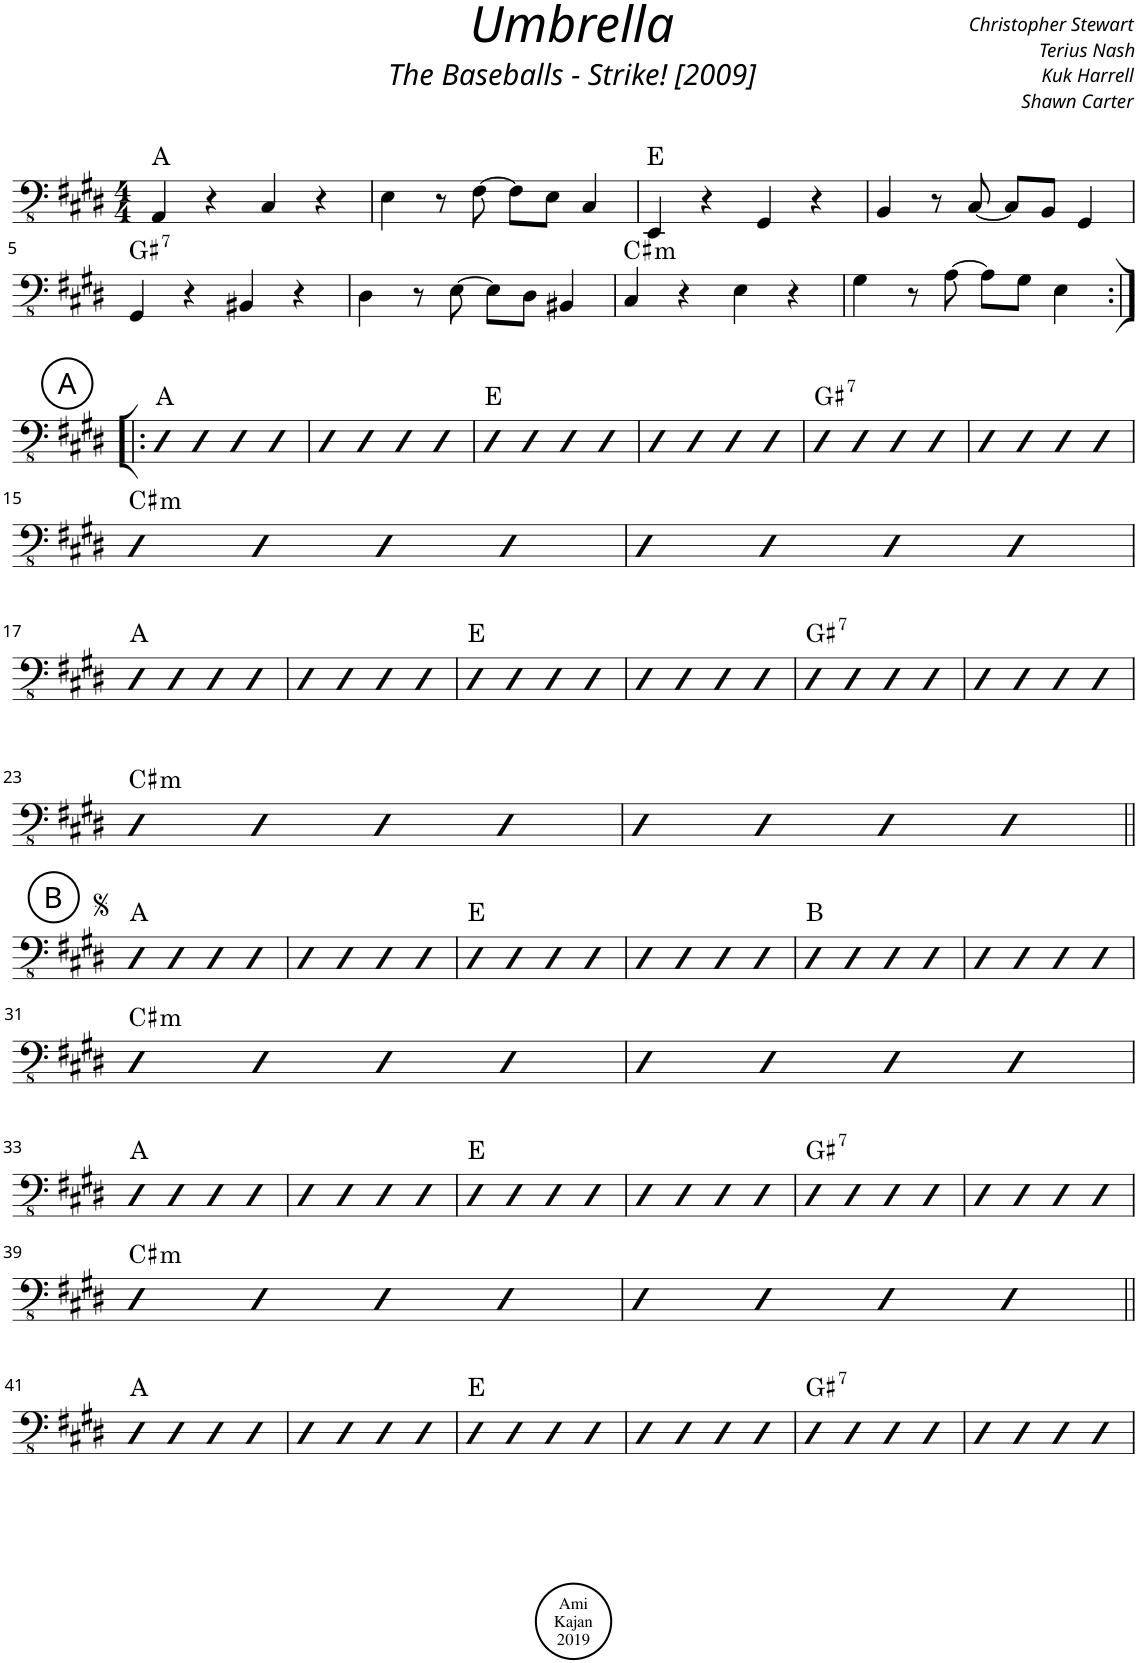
**kern	**harte
*part1	*part1
*staff1	*
*I"Acoustic Bass	*
*I'Bass	*
*clefFv4	*
*k[f#c#g#d#]	*
*M4/4	*
=1	=1
4AAA/	A:maj
4r	.
4CC#/	.
4r	.
=2	=2
4EE\	.
8r	.
[8FF#\	.
8FF#\L]	.
8EE\J	.
4CC#/	.
=3	=3
4EEE/	E:maj
4r	.
4GGG#/	.
4r	.
=4	=4
4BBB/	.
8r	.
[8CC#/	.
8CC#/L]	.
8BBB/J	.
4GGG#/	.
!!LO:LB:g=z
=5	=5
!	!LO:H:kt=7
4GGG#/	G#:7
4r	.
4BBB#X/	.
4r	.
=6	=6
4DD#\	.
8r	.
[8EE\	.
8EE\L]	.
8DD#\J	.
4BBB#X/	.
=7	=7
!	!LO:H:kt=m
4CC#/	C#:min
4r	.
4EE\	.
4r	.
=8	=8
4GG#\	.
8r	.
[8AA\	.
8AA\L]	.
8GG#\J	.
4EE\	.
!!LO:LB:g=z
!!LO:REH:place=s1:a:cj:enc=circle:fs=14:t=A
=9:|!|:	=9:|!|:
4GG#	A:maj
4GG#	.
4GG#	.
4GG#	.
=10	=10
4GG#	.
4GG#	.
4GG#	.
4GG#	.
=11	=11
4GG#	E:maj
4GG#	.
4GG#	.
4GG#	.
=12	=12
4GG#	.
4GG#	.
4GG#	.
4GG#	.
=13	=13
!	!LO:H:kt=7
4GG#	G#:7
4GG#	.
4GG#	.
4GG#	.
=14	=14
4GG#	.
4GG#	.
4GG#	.
4GG#	.
!!LO:LB:g=z
=15	=15
!	!LO:H:kt=m
4GG#	C#:min
4GG#	.
4GG#	.
4GG#	.
=16	=16
4GG#	.
4GG#	.
4GG#	.
4GG#	.
!!LO:LB:g=z
=17	=17
4GG#	A:maj
4GG#	.
4GG#	.
4GG#	.
=18	=18
4GG#	.
4GG#	.
4GG#	.
4GG#	.
=19	=19
4GG#	E:maj
4GG#	.
4GG#	.
4GG#	.
=20	=20
4GG#	.
4GG#	.
4GG#	.
4GG#	.
=21	=21
!	!LO:H:kt=7
4GG#	G#:7
4GG#	.
4GG#	.
4GG#	.
=22	=22
4GG#	.
4GG#	.
4GG#	.
4GG#	.
!!LO:LB:g=z
=23	=23
!	!LO:H:kt=m
4GG#	C#:min
4GG#	.
4GG#	.
4GG#	.
=24	=24
4GG#	.
4GG#	.
4GG#	.
4GG#	.
!!LO:LB:g=z
!!LO:REH:place=s1:a:cj:enc=circle:fs=14:t=B
=25||	=25||
4GG#	A:maj
4GG#	.
4GG#	.
4GG#	.
=26	=26
4GG#	.
4GG#	.
4GG#	.
4GG#	.
=27	=27
4GG#	E:maj
4GG#	.
4GG#	.
4GG#	.
=28	=28
4GG#	.
4GG#	.
4GG#	.
4GG#	.
=29	=29
4GG#	B:maj
4GG#	.
4GG#	.
4GG#	.
=30	=30
4GG#	.
4GG#	.
4GG#	.
4GG#	.
!!LO:LB:g=z
=31	=31
!	!LO:H:kt=m
4GG#	C#:min
4GG#	.
4GG#	.
4GG#	.
=32	=32
4GG#	.
4GG#	.
4GG#	.
4GG#	.
!!LO:LB:g=z
=33	=33
4GG#	A:maj
4GG#	.
4GG#	.
4GG#	.
=34	=34
4GG#	.
4GG#	.
4GG#	.
4GG#	.
=35	=35
4GG#	E:maj
4GG#	.
4GG#	.
4GG#	.
=36	=36
4GG#	.
4GG#	.
4GG#	.
4GG#	.
=37	=37
!	!LO:H:kt=7
4GG#	G#:7
4GG#	.
4GG#	.
4GG#	.
=38	=38
4GG#	.
4GG#	.
4GG#	.
4GG#	.
!!LO:LB:g=z
=39	=39
!	!LO:H:kt=m
4GG#	C#:min
4GG#	.
4GG#	.
4GG#	.
=40	=40
4GG#	.
4GG#	.
4GG#	.
4GG#	.
!!LO:LB:g=z
=41||	=41||
4GG#	A:maj
4GG#	.
4GG#	.
4GG#	.
=42	=42
4GG#	.
4GG#	.
4GG#	.
4GG#	.
=43	=43
4GG#	E:maj
4GG#	.
4GG#	.
4GG#	.
=44	=44
4GG#	.
4GG#	.
4GG#	.
4GG#	.
=45	=45
!	!LO:H:kt=7
4GG#	G#:7
4GG#	.
4GG#	.
4GG#	.
=46	=46
4GG#	.
4GG#	.
4GG#	.
4GG#	.
=	=
*-	*-
